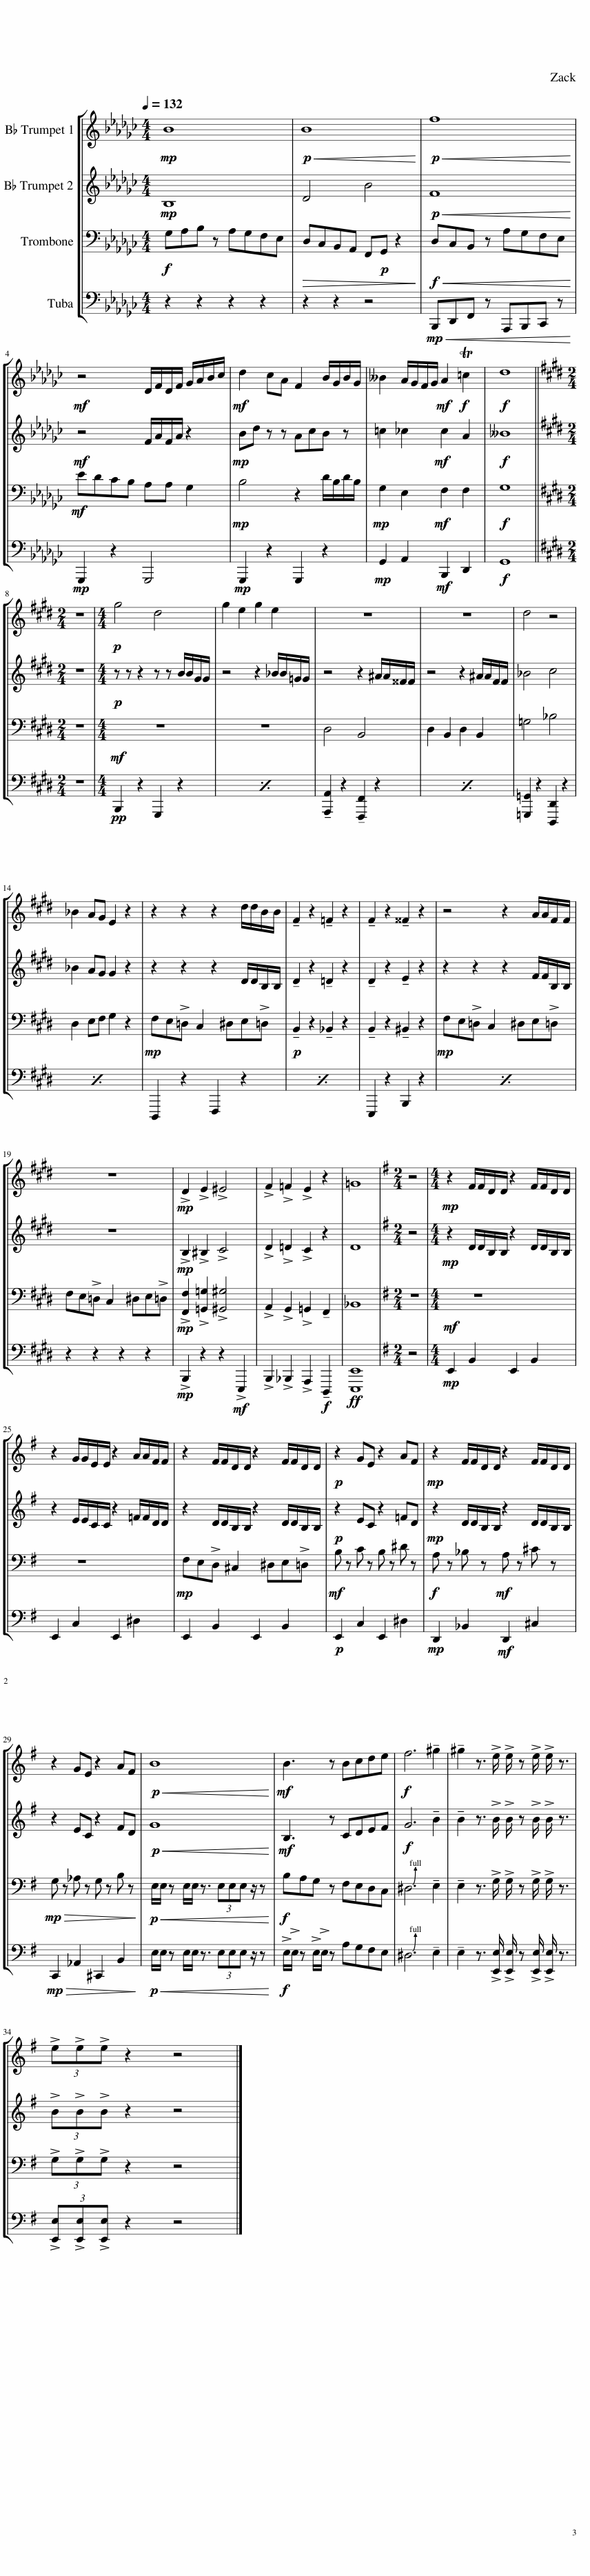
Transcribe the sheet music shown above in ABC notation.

X:1
%%score [ 1 2 3 4 ]
L:1/8
Q:1/4=132
M:4/4
I:linebreak $
K:Gb
V:1 treble transpose=-2
V:2 treble transpose=-2
V:3 bass
V:4 bass
V:1
[K:Gb]!mp! =c8 |!p!!<(! =c8!<)! |!p!!<(! =g8!<)! |$!mf! z4 E/=G/E/G/ A/B/=c/d/ |!mf! e2 dB =G2 =c/A/c/A/ | %5
 c2 B/A/=G/A/!mf! B2!f! T=d2 |!f! e8 ||$[K:E][M:2/4] z4 |[M:4/4]!p! ^a4 ^e4 | ^a2 f2 a2 f2 | %10
 z8 | z8 | ^e4 z4 |$ =c2 B^A F2 z2 | z2 z2 z2 ^e/e/c/c/ | %15
 !tenuto!G2 z2 !tenuto!=G2 z2 | !tenuto!G2 z2 !tenuto!^^G2 z2 | z4 z2 B/B/G/G/ |$ z8 |!mp! !>!^E2 !>!F2 !>!^^F4 | %20
 !>!G2 !>!=G2 !>!F2 z2 | A8 |[K:G][M:2/4] z4 |[M:4/4]!mp! z2 ^G/G/E/E/ z2 G/G/E/E/ |$ z2 A/A/F/F/ z2 B/B/^G/G/ | %25
 z2 ^G/G/E/E/ z2 G/G/E/E/ |!p! z2 AF z2 B^G |$!mp! z2 ^G/G/E/E/ z2 G/G/E/E/ | z2 AF z2 B^G |!p!!<(! ^c8!<)! | %30
!mf! ^c3 z cdef |$!f! ^g6 !tenuto!^a2 | !tenuto!^a2 z3/2 !>!f/ !>!f/ z !>!f/ !>!f/ z3/2 | (3!>!f!>!f!>!f z2 z4 |] %34
V:2
[K:Gb]!mp! =C8 | E4 =c4 |!p!!<(! =G8!<)! |$!mf! z4 =G/B/G/B/ z2 |!mp! =ce z z Bdc z | %5
 =d2 _d2!mf! d2 B2 |!f! c8 ||$[K:E][M:2/4] z4 |[M:4/4]!p! z z z2 z z c/c/^A/A/ | z4 z2 =c/c/A/A/ | %10
 z4 z2 ^B/B/^^G/G/ | z4 z2 ^B/B/G/G/ | =c4 d4 |$ =c2 B^A A2 z2 | z2 z2 z2 ^E/E/C/C/ | %15
 !tenuto!^E2 z2 !tenuto!=E2 z2 | !tenuto!^E2 z2 !tenuto!F2 z2 | z2 z2 z2 G/G/C/C/ |$ z8 |!mp! !>!C2 !>!^^C2 !>!D4 | %20
 !>!^E2 !>!=E2 !>!D2 z2 | ^E8 |[K:G][M:2/4] z4 |[M:4/4]!mp! z2 E/E/^C/C/ z2 E/E/C/C/ |$ z2 F/F/D/D/ z2 G/G/E/E/ | %25
 z2 E/E/^C/C/ z2 E/E/C/C/ |!p! z2 FD z2 GE |$!mp! z2 E/E/^C/C/ z2 E/E/C/C/ | z2 FD z2 ^GE |!p!!<(! A8!<)! | %30
!mf! ^C3 z DEF^G |$!f! A6 !tenuto!^c2 | !tenuto!^c2 z3/2 !>!c/ !>!c/ z !>!c/ !>!c/ z3/2 | (3!>!^c!>!c!>!c z2 z4 |] %34
V:3
!f! G,A,B, z A,G,F,E, |!>(! D,C,B,,A,, F,,!p!G,, z2!>)! |!f!!<(! D,C,B,, z A,G,F,E,!<)! |$!mf! EDCB, A,A, G,2 |!mp! B,4 z2 D/B,/D/B,/ | %5
!mp! G,2 E,2!mf! F,2 F,2 |!f! G,8 ||$[K:E][M:2/4] z4 |[M:4/4]!mf! z8 | z8 | %10
 D,4 B,,4 | D,2 B,,2 D,2 B,,2 | =G,4 _B,4 |$ D,2 E,F, G,2 z2 |!mp! F,E,!>!=D, C,2 ^D,E,!>!=D, | %15
!p! !tenuto!B,,2 z2 !tenuto!_B,,2 z2 | !tenuto!B,,2 z2 !tenuto!^B,,2 z2 |!mp! F,E,!>!=D, C,2 ^D,E,!>!=D, |$ F,E,!>!=D, C,2 ^D,E,!>!=D, |!mp! !>![F,,F,]2 !>![=G,,=G,]2 !>![^G,,^G,]4 | %20
 !>!A,,2 !>!G,,2 !>!=G,,2 !tenuto!F,,2 | _B,,8 |[K:G][M:2/4] z4 |[M:4/4]!mf! z8 |$ z8 | %25
!mp! F,E,!>!D, ^C,2 ^D,E,!>!=D, |!mf! B, z C z B, z ^D z |$!f! A, z _B, z!mf! A, z ^C z |!mp!!>(! G, z _A, z G, z B, z!>)! |!p!!<(! E,/E,/ z E,/E,/ z3/2 (3E,E,E, z/ z!<)! | %30
!f! B,A,G, z F,E,D,C, |$ ^D,6 !tenuto!E,2 | !tenuto!E,2 z3/2 !>!G,/ !>!G,/ z !>!G,/ !>!G,/ z3/2 | (3!>!G,!>!G,!>!G, z2 z4 |] %34
V:4
 z2 z2 z2 z2 | z2 z2 z4 |!mp!!<(! B,,,D,,F,, z A,,,B,,,C,, z!<)! |$!mp! G,,,2 z2 G,,,4 |!mp! G,,,2 z2 G,,,2 z2 | %5
!mp! G,,2 A,,2!mf! B,,,2 D,,2 |!f! G,,8 ||$[K:E][M:2/4] z4 |[M:4/4]!pp! B,,,2 z2 G,,,2 z2 | x8 | %10
 !tenuto![A,,,A,,]2 z2 !tenuto![F,,,F,,]2 z2 | x8 | [=G,,,=G,,]2 z2 [D,,,D,,]2 z2 |$ x8 | D,,,2 z2 F,,,2 z2 | %15
 x8 | E,,,2 z2 B,,,2 z2 | x8 |$ z2 z2 z2 z2 |!mp! !>!B,,,2 z2 z2!mf! !>!E,,,2 | %20
 !>!B,,,2 !>!_B,,,2 !>!A,,,2!f! !tenuto!D,,,2 |!ff! [E,,,E,,]8 |[K:G][M:2/4] z4 |[M:4/4]!mp! E,,2 B,,2 E,,2 B,,2 |$ E,,2 C,2 E,,2 ^D,2 | %25
 E,,2 B,,2 E,,2 B,,2 |!p! E,,2 C,2 E,,2 ^D,2 |$!mp! D,,2 _B,,2!mf! D,,2 ^C,2 |!mp!!>(! C,,2 _A,,2 ^C,,2 B,,2!>)! |!p!!<(! E,/E,/ z E,/E,/ z3/2 (3E,E,E, z/ z!<)! | %30
!f! !>!E,/!>!E,/ z !>!E,/!>!E,/ z A,G,F,E, |$ ^D,6 !tenuto!E,2 | !tenuto!E,2 z3/2 !>![E,,E,]/ !>![E,,E,]/ z !>![E,,E,]/ !>![E,,E,]/ z3/2 | (3!>![E,,E,]!>![E,,E,]!>![E,,E,] z2 z4 |] %34
